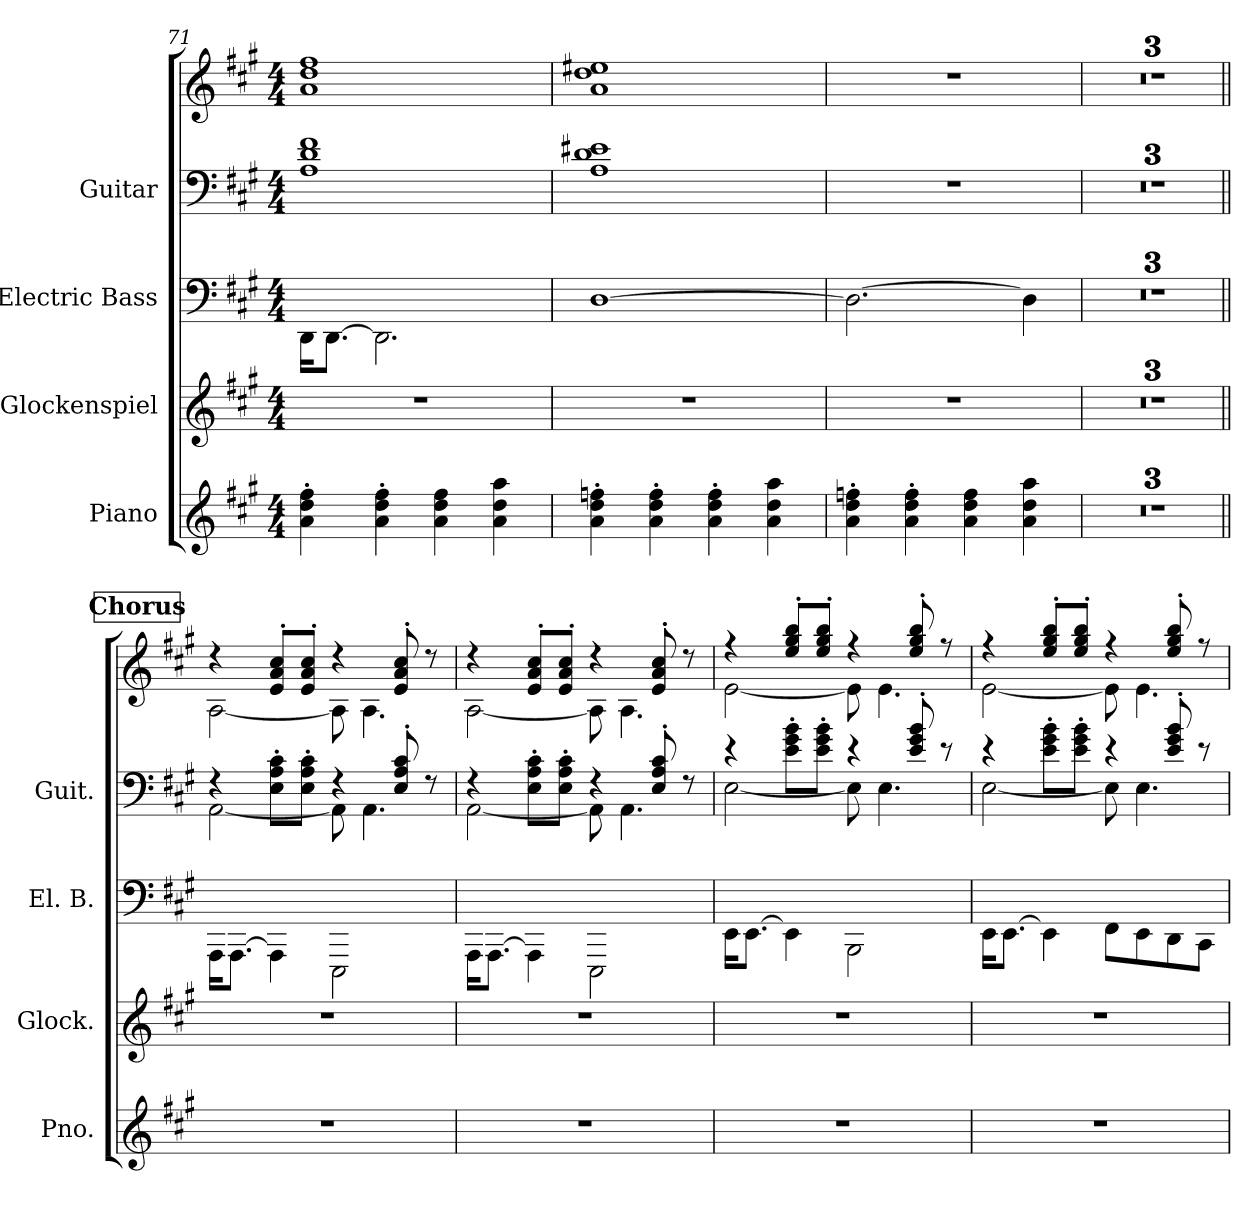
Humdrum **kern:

**kern	**kern	**kern	**kern	**kern
*part4	*part3	*part2	*part1	*part1
*staff5	*staff4	*staff3	*staff2	*staff1
*I"Piano	*I"Glockenspiel	*I"Electric Bass	*I"Guitar	*
*I'Pno.	*I'Glock.	*I'El. B.	*I'Guit.	*
*clefG2	*clefG2	*	*	*clefG2
*	*ITrd-14c-24	*ITrd7c12	*ITrd7c12	*ITrd7c12
*k[f#c#g#]	*k[f#c#g#]	*k[f#c#g#]	*k[f#c#g#]	*k[f#c#g#]
*M4/4	*M4/4	*M4/4	*M4/4	*M4/4
=71	=71	=71	=71	=71
4a\' 4dd\' 4ff#\'	1r	16DDD\KL	1AA 1D 1F#	1A 1d 1f#
.	.	[8.DDD\J	.	.
4a\' 4dd\' 4ff#\'	.	2.DDD\]	.	.
4a\ 4dd\ 4ff#\	.	.	.	.
4a\ 4dd\ 4aa\	.	.	.	.
=72	=72	=72	=72	=72
4a\' 4dd\' 4ffn\'	1r	[1DD	1AA 1D 1E#	1A 1d 1e#X
4a\' 4dd\' 4ff\'	.	.	.	.
4a\' 4dd\' 4ff\'	.	.	.	.
4a\ 4dd\ 4aa\	.	.	.	.
=73	=73	=73	=73	=73
4a\' 4dd\' 4ffn\'	1r	2.DD\_	1r	1r
4a\' 4dd\' 4ff\'	.	.	.	.
4a\ 4dd\ 4ff\	.	.	.	.
4a\ 4dd\ 4aa\	.	4DD\]	.	.
=74	=74	=74	=74	=74
1r	1r	1r	1r	1r
=75	=75	=75	=75	=75
1r	1r	1r	1r	1r
=76	=76	=76	=76	=76
1r	1r	1r	1r	1r
!!LO:PB:g=z
!!LO:REH:place=s1:a:B:fs=14:t=Chorus
=77||	=77||	=77||	=77||	=77||
*	*	*	*^	*^
1r	1r	16AAAA\KL	4r	[2AAA	4r	[2AA\
.	.	[8.AAAA\J	.	.	.	.
.	.	4AAAA\]	8EE'\ 8AA'\ 8C#'\L	.	8E/' 8A/' 8c#/'L	.
.	.	.	8EE'\ 8AA'\ 8C#'\J	.	8E/' 8A/' 8c#/'J	.
.	.	2EEEE\	4r	8AAA]	4r	8AA\]
.	.	.	.	4.AAA	.	4.AA\
.	.	.	8EE' 8AA' 8C#'	.	8E/' 8A/' 8c#/'	.
.	.	.	8r	.	8r	.
=78	=78	=78	=78	=78	=78	=78
1r	1r	16AAAA\KL	4r	[2AAA	4r	[2AA\
.	.	[8.AAAA\J	.	.	.	.
.	.	4AAAA\]	8EE'\ 8AA'\ 8C#'\L	.	8E/' 8A/' 8c#/'L	.
.	.	.	8EE'\ 8AA'\ 8C#'\J	.	8E/' 8A/' 8c#/'J	.
.	.	2EEEE\	4r	8AAA]	4r	8AA\]
.	.	.	.	4.AAA	.	4.AA\
.	.	.	8EE' 8AA' 8C#'	.	8E/' 8A/' 8c#/'	.
.	.	.	8r	.	8r	.
=79	=79	=79	=79	=79	=79	=79
1r	1r	16EEE\KL	4r	[2EE	4r	[2E\
.	.	[8.EEE\J	.	.	.	.
.	.	4EEE\]	8E'\ 8G#'\ 8B'\L	.	8e/' 8g#/' 8b/'L	.
.	.	.	8E'\ 8G#'\ 8B'\J	.	8e/' 8g#/' 8b/'J	.
.	.	2BBBB\	4r	8EE]	4r	8E\]
.	.	.	.	4.EE	.	4.E\
.	.	.	8E' 8G#' 8B'	.	8e/' 8g#/' 8b/'	.
.	.	.	8r	.	8r	.
=80	=80	=80	=80	=80	=80	=80
1r	1r	16EEE\KL	4r	[2EE	4r	[2E\
.	.	[8.EEE\J	.	.	.	.
.	.	4EEE\]	8E'\ 8G#'\ 8B'\L	.	8e/' 8g#/' 8b/'L	.
.	.	.	8E'\ 8G#'\ 8B'\J	.	8e/' 8g#/' 8b/'J	.
.	.	8FFF#\L	4r	8EE]	4r	8E\]
.	.	8EEE\	.	4.EE	.	4.E\
.	.	8DDD\	8E' 8G#' 8B'	.	8e/' 8g#/' 8b/'	.
.	.	8CCC#\J	8r	.	8r	.
*	*	*	*v	*v	*	*
*	*	*	*	*v	*v
=	=	=	=	=
*-	*-	*-	*-	*-
